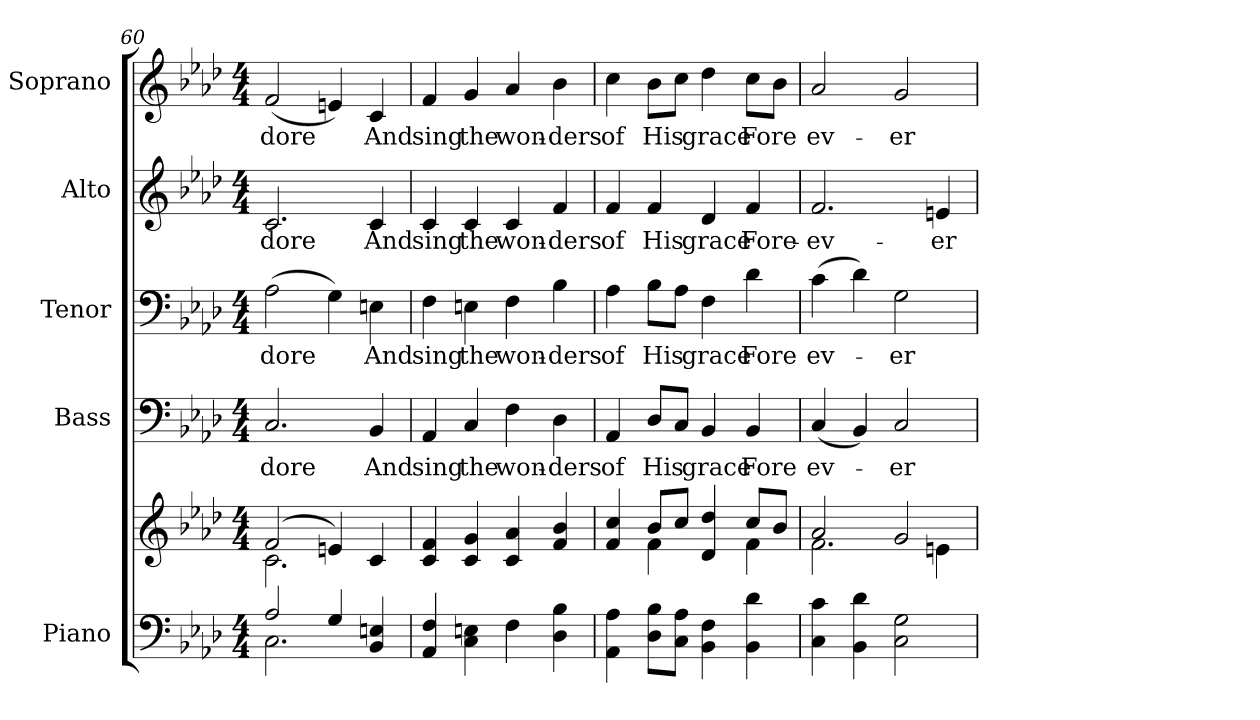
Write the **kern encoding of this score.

**kern	**kern	**kern	**text	**kern	**text	**kern	**text	**kern	**text
*part5	*part5	*part4	*part4	*part3	*part3	*part2	*part2	*part1	*part1
*staff6	*staff5	*staff4	*staff4	*staff3	*staff3	*staff2	*staff2	*staff1	*staff1
*I"Piano	*	*I"Bass	*	*I"Tenor	*	*I"Alto	*	*I"Soprano	*
*I'Pno.	*	*I'B.	*	*I'T.	*	*I'A.	*	*I'S.	*
*clefF4	*clefG2	*clefF4	*	*clefF4	*	*clefG2	*	*clefG2	*
*k[b-e-a-d-]	*k[b-e-a-d-]	*k[b-e-a-d-]	*	*k[b-e-a-d-]	*	*k[b-e-a-d-]	*	*k[b-e-a-d-]	*
*A-:	*A-:	*A-:	*	*A-:	*	*A-:	*	*A-:	*
*M4/4	*M4/4	*M4/4	*	*M4/4	*	*M4/4	*	*M4/4	*
=60	=60	=60	=60	=60	=60	=60	=60	=60	=60
*^	*^	*	*	*	*	*	*	*	*
!	!	!	!	!	!LO:LY:b:color=#000000	!	!	!	!	!	!
!	!	!	!	!	!	!	!LO:LY:b:color=#000000	!	!	!	!
!	!	!	!	!	!	!	!	!	!LO:LY:b:color=#000000	!	!
!	!	!	!	!	!	!	!	!	!	!	!LO:LY:b:color=#000000
2A-i/	2.Ci\	(2fi/	2.ci\	2.Ci/	-dore	(2A-i\	-dore	2.ci/	-dore	(2fi/	-dore
4Gi/	.	4eni/)	.	.	.	4Gi\)	.	.	.	4eni/)	.
!	!	!	!	!	!LO:LY:b:color=#000000	!	!	!	!	!	!
!	!	!	!	!	!	!	!LO:LY:b:color=#000000	!	!	!	!
!	!	!	!	!	!	!	!	!	!LO:LY:b:color=#000000	!	!
!	!	!	!	!	!	!	!	!	!	!	!LO:LY:b:color=#000000
4BB-i/ 4Eni	4ryy	4ci/	4ryy	4BB-i/	And	4Eni\	And	4ci/	And	4ci/	And
*v	*v	*	*	*	*	*	*	*	*	*	*
*	*v	*v	*	*	*	*	*	*	*	*
!!LO:PB:g=z
=61	=61	=61	=61	=61	=61	=61	=61	=61	=61
*^	*^	*	*	*	*	*	*	*	*
!	!	!	!	!	!LO:LY:b:color=#000000	!	!	!	!	!	!
*v	*v	*	*	*	*	*	*	*	*	*	*
*	*v	*v	*	*	*	*	*	*	*	*
*^	*^	*	*	*	*	*	*	*	*
!	!	!	!	!	!	!	!LO:LY:b:color=#000000	!	!	!	!
*v	*v	*	*	*	*	*	*	*	*	*	*
*	*v	*v	*	*	*	*	*	*	*	*
*^	*^	*	*	*	*	*	*	*	*
!	!	!	!	!	!	!	!	!	!LO:LY:b:color=#000000	!	!
*v	*v	*	*	*	*	*	*	*	*	*	*
*	*v	*v	*	*	*	*	*	*	*	*
*^	*^	*	*	*	*	*	*	*	*
!	!	!	!	!	!	!	!	!	!	!	!LO:LY:b:color=#000000
*v	*v	*	*	*	*	*	*	*	*	*	*
*	*v	*v	*	*	*	*	*	*	*	*
4AA-i/ 4Fi	4ci/ 4fi	4AA-i/	sing	4Fi\	sing	4ci/	sing	4fi/	sing
!	!	!	!LO:LY:b:color=#000000	!	!	!	!	!	!
!	!	!	!	!	!LO:LY:b:color=#000000	!	!	!	!
!	!	!	!	!	!	!	!LO:LY:b:color=#000000	!	!
!	!	!	!	!	!	!	!	!	!LO:LY:b:color=#000000
4Ci\ 4Eni	4ci/ 4gi	4Ci/	the	4Eni\	the	4ci/	the	4gi/	the
!	!	!	!LO:LY:b:color=#000000	!	!	!	!	!	!
!	!	!	!	!	!LO:LY:b:color=#000000	!	!	!	!
!	!	!	!	!	!	!	!LO:LY:b:color=#000000	!	!
!	!	!	!	!	!	!	!	!	!LO:LY:b:color=#000000
4Fi\	4ci/ 4a-i	4Fi\	won-	4Fi\	won-	4ci/	won-	4a-i/	won-
!	!	!	!LO:LY:b:color=#000000	!	!	!	!	!	!
!	!	!	!	!	!LO:LY:b:color=#000000	!	!	!	!
!	!	!	!	!	!	!	!LO:LY:b:color=#000000	!	!
!	!	!	!	!	!	!	!	!	!LO:LY:b:color=#000000
4D-i\ 4B-i	4fi/ 4b-i	4D-i\	-ders	4B-i\	-ders	4fi/	-ders	4b-i\	-ders
=62	=62	=62	=62	=62	=62	=62	=62	=62	=62
*	*^	*	*	*	*	*	*	*	*
!	!	!	!	!LO:LY:b:color=#000000	!	!	!	!	!	!
!	!	!	!	!	!	!LO:LY:b:color=#000000	!	!	!	!
!	!	!	!	!	!	!	!	!LO:LY:b:color=#000000	!	!
!	!	!	!	!	!	!	!	!	!	!LO:LY:b:color=#000000
4AA-i\ 4A-i	4fi/ 4cci	4ryy	4AA-i/	of	4A-i\	of	4fi/	of	4cci\	of
!	!	!	!	!LO:LY:b:color=#000000	!	!	!	!	!	!
!	!	!	!	!	!	!LO:LY:b:color=#000000	!	!	!	!
!	!	!	!	!	!	!	!	!LO:LY:b:color=#000000	!	!
!	!	!	!	!	!	!	!	!	!	!LO:LY:b:color=#000000
8D-i\ 8B-iL	8b-i/L	4fi\	8D-i/L	His	8B-i\L	His	4fi/	His	8b-i\L	His
8Ci\ 8A-iJ	8cci/J	.	8Ci/J	.	8A-i\J	.	.	.	8cci\J	.
!	!	!	!	!LO:LY:b:color=#000000	!	!	!	!	!	!
!	!	!	!	!	!	!LO:LY:b:color=#000000	!	!	!	!
!	!	!	!	!	!	!	!	!LO:LY:b:color=#000000	!	!
!	!	!	!	!	!	!	!	!	!	!LO:LY:b:color=#000000
4BB-i\ 4Fi	4d-i/ 4dd-i	4ryy	4BB-i/	grace	4Fi\	grace	4d-i/	grace	4dd-i\	grace
!	!	!	!	!LO:LY:b:color=#000000	!	!	!	!	!	!
!	!	!	!	!	!	!LO:LY:b:color=#000000	!	!	!	!
!	!	!	!	!	!	!	!	!LO:LY:b:color=#000000	!	!
!	!	!	!	!	!	!	!	!	!	!LO:LY:b:color=#000000
4BB-i\ 4d-i	8cci/L	4fi\	4BB-i/	Fore	4d-i\	Fore	4fi/	Fore-	8cci\L	Fore
.	8b-i/J	.	.	.	.	.	.	.	8b-i\J	.
!!LO:PB:g=z
=63	=63	=63	=63	=63	=63	=63	=63	=63	=63	=63
!	!	!	!	!LO:LY:b:color=#000000	!	!	!	!	!	!
!	!	!	!	!	!	!LO:LY:b:color=#000000	!	!	!	!
!	!	!	!	!	!	!	!	!LO:LY:b:color=#000000	!	!
!	!	!	!	!	!	!	!	!	!	!LO:LY:b:color=#000000
4Ci\ 4ci	2a-i/	2.fi\	(4Ci/	ev-	(4ci\	ev-	2.fi/	-ev-	2a-i/	ev-
4BB-i\ 4d-i	.	.	4BB-i/)	.	4d-i\)	.	.	.	.	.
!	!	!	!	!LO:LY:b:color=#000000	!	!	!	!	!	!
!	!	!	!	!	!	!LO:LY:b:color=#000000	!	!	!	!
!	!	!	!	!	!	!	!	!	!	!LO:LY:b:color=#000000
2Ci\ 2Gi	2gi/	.	2Ci/	-er-	2Gi\	-er-	.	.	2gi/	-er-
!	!	!	!	!	!	!	!	!LO:LY:b:color=#000000	!	!
.	.	4eni\	.	.	.	.	4eni/	-er-	.	.
*	*v	*v	*	*	*	*	*	*	*	*
=	=	=	=	=	=	=	=	=	=
*-	*-	*-	*-	*-	*-	*-	*-	*-	*-
